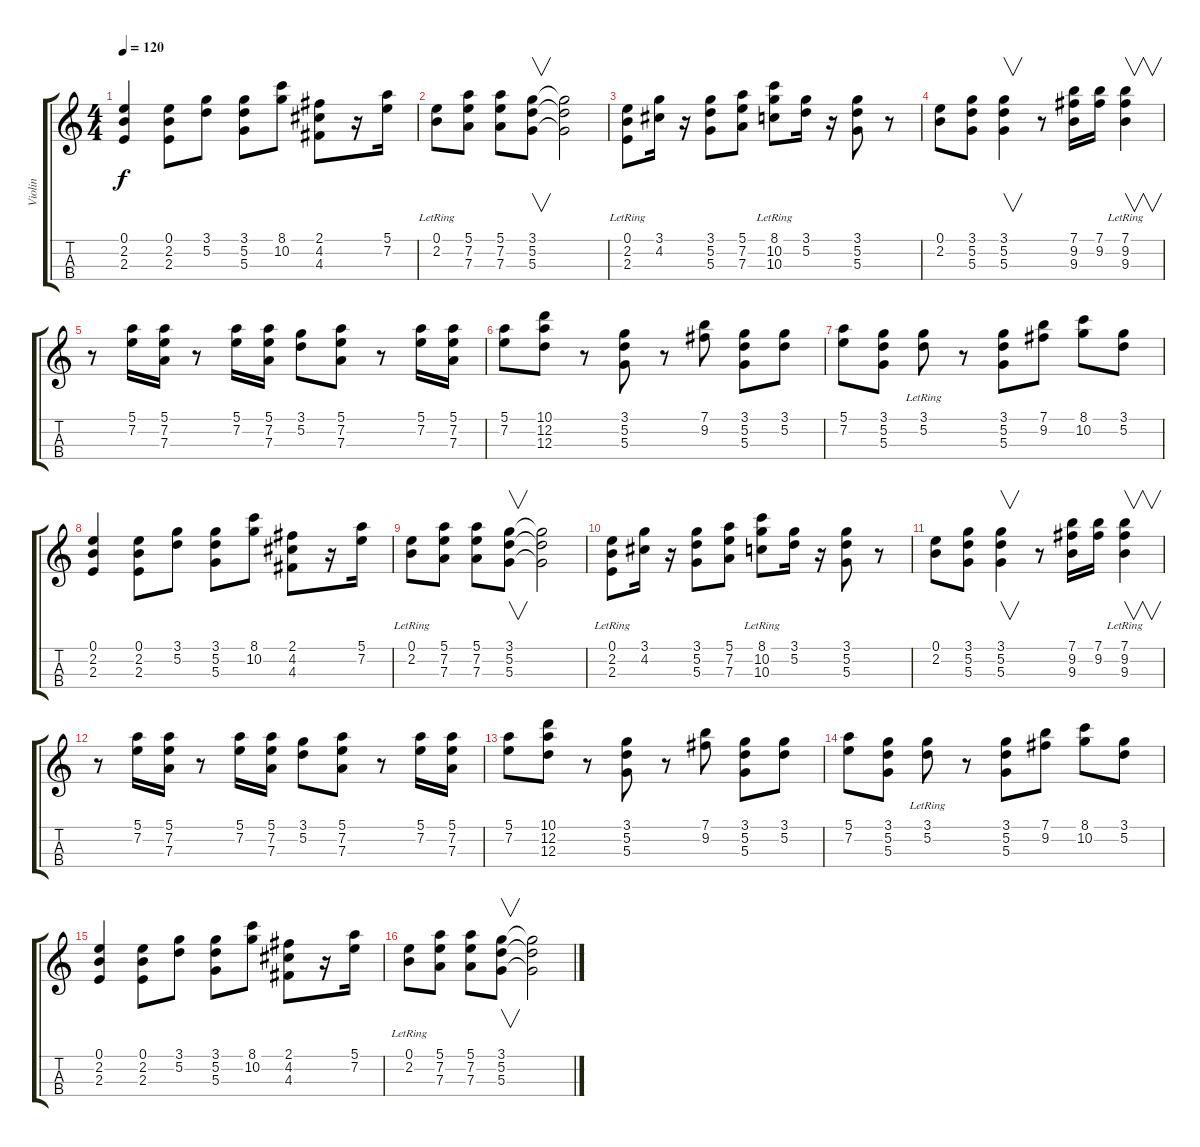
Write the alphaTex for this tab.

\track ("Violin" "Violin") {instrument violin}
\staff {score tabs}
\tuning (E5 A4 D4 G3) {hide}
\ts (4 4)
\tempo 120
\clef g2
\ks c
(0.1 2.2 2.3).4{dy f} (0.1 2.2 2.3).8 (3.1 5.2).8 (3.1 5.2 5.3).8 (8.1 10.2).8 (2.1 4.2 4.3).8 r.16 (5.1 7.2).16 |
(0.1{lr} 2.2).8 (5.1 7.2 7.3).8 (5.1 7.2 7.3).8 (3.1 5.2 5.3).8{v} (3.1{t} 5.2{t} 5.3{t}).2 |
(0.1{lr} 2.2 2.3).8 (3.1 4.2).16 r.16 (3.1 5.2 5.3).8 (5.1 7.2 7.3).8 (8.1{lr} 10.2 10.3).8 (3.1 5.2).16 r.16 (3.1 5.2 5.3).8 r.8 |
(0.1 2.2).8 (3.1 5.2 5.3).8 (3.1 5.2 5.3).4{v} r.8 (7.1 9.2 9.3).16 (7.1 9.2).16 (7.1{lr} 9.2 9.3).4{v} |
r.8 (5.1 7.2).16 (5.1 7.2 7.3).16 r.8 (5.1 7.2).16 (5.1 7.2 7.3).16 (3.1 5.2).8 (5.1 7.2 7.3).8 r.8 (5.1 7.2).16 (5.1 7.2 7.3).16 |
(5.1 7.2).8 (10.1 12.2 12.3).8 r.8 (3.1 5.2 5.3).8 r.8 (7.1 9.2).8 (3.1 5.2 5.3).8 (3.1 5.2).8 |
(5.1 7.2).8 (3.1 5.2 5.3).8 (3.1{lr} 5.2).8 r.8 (3.1 5.2 5.3).8 (7.1 9.2).8 (8.1 10.2).8 (3.1 5.2).8 |
(0.1 2.2 2.3).4 (0.1 2.2 2.3).8 (3.1 5.2).8 (3.1 5.2 5.3).8 (8.1 10.2).8 (2.1 4.2 4.3).8 r.16 (5.1 7.2).16 |
(0.1{lr} 2.2).8 (5.1 7.2 7.3).8 (5.1 7.2 7.3).8 (3.1 5.2 5.3).8{v} (3.1{t} 5.2{t} 5.3{t}).2 |
(0.1{lr} 2.2 2.3).8 (3.1 4.2).16 r.16 (3.1 5.2 5.3).8 (5.1 7.2 7.3).8 (8.1{lr} 10.2 10.3).8 (3.1 5.2).16 r.16 (3.1 5.2 5.3).8 r.8 |
(0.1 2.2).8 (3.1 5.2 5.3).8 (3.1 5.2 5.3).4{v} r.8 (7.1 9.2 9.3).16 (7.1 9.2).16 (7.1{lr} 9.2 9.3).4{v} |
r.8 (5.1 7.2).16 (5.1 7.2 7.3).16 r.8 (5.1 7.2).16 (5.1 7.2 7.3).16 (3.1 5.2).8 (5.1 7.2 7.3).8 r.8 (5.1 7.2).16 (5.1 7.2 7.3).16 |
(5.1 7.2).8 (10.1 12.2 12.3).8 r.8 (3.1 5.2 5.3).8 r.8 (7.1 9.2).8 (3.1 5.2 5.3).8 (3.1 5.2).8 |
(5.1 7.2).8 (3.1 5.2 5.3).8 (3.1{lr} 5.2).8 r.8 (3.1 5.2 5.3).8 (7.1 9.2).8 (8.1 10.2).8 (3.1 5.2).8 |
(0.1 2.2 2.3).4 (0.1 2.2 2.3).8 (3.1 5.2).8 (3.1 5.2 5.3).8 (8.1 10.2).8 (2.1 4.2 4.3).8 r.16 (5.1 7.2).16 |
(0.1{lr} 2.2).8 (5.1 7.2 7.3).8 (5.1 7.2 7.3).8 (3.1 5.2 5.3).8{v} (3.1{t} 5.2{t} 5.3{t}).2
